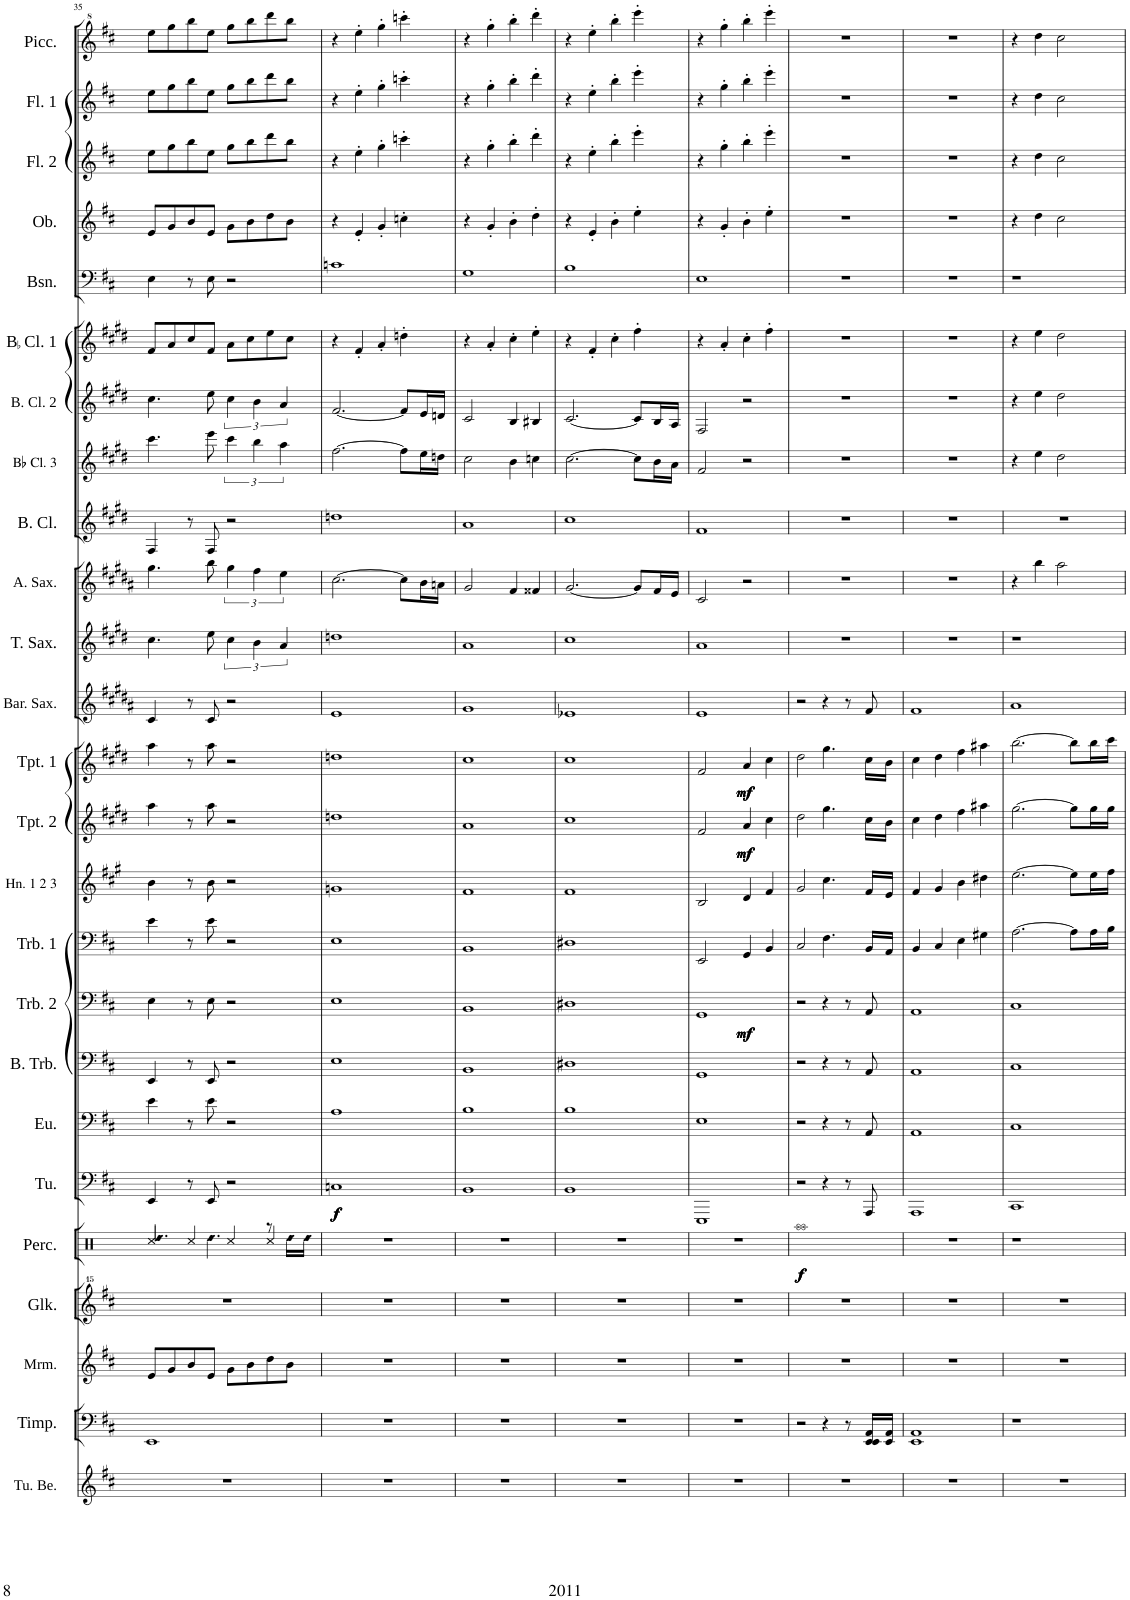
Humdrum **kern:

**kern	**kern	**kern	**kern	**kern	**dynam	**kern	**dynam	**kern	**kern	**kern	**dynam	**kern	**kern	**kern	**dynam	**kern	**dynam	**kern	**kern	**kern	**kern	**kern	**kern	**kern	**kern	**kern	**kern	**kern	**kern
*part25	*part24	*part23	*part22	*part21	*part21	*part20	*part20	*part19	*part18	*part17	*part17	*part16	*part15	*part14	*part14	*part13	*part13	*part12	*part11	*part10	*part9	*part8	*part7	*part6	*part5	*part4	*part3	*part2	*part1
*staff25	*staff24	*staff23	*staff22	*staff21	*staff21	*staff20	*staff20	*staff19	*staff18	*staff17	*staff17	*staff16	*staff15	*staff14	*staff14	*staff13	*staff13	*staff12	*staff11	*staff10	*staff9	*staff8	*staff7	*staff6	*staff5	*staff4	*staff3	*staff2	*staff1
*I"Tubular Bells	*I"Timpani	*I"Marimba	*I"Glockenspiel	*I"Percussion	*	*I"Tuba	*	*I"Euphonium	*I"Bass Trombone	*I"Trombone 2	*	*I"Trombone 1	*I"Horn 1 2 3	*I"BaccidentalFlat Trumpet 2	*	*I"BaccidentalFlat Trumpet 1	*	*I"Baritone Saxophone	*I"Tenor Saxophone	*I"Alto Saxophone	*I"Bass Clarinet	*I"Bb Clarinet 3	*I"BaccidentalFlat Clarinet 2	*I"BaccidentalFlat Clarinet 1	*I"Bassoon	*I"Oboe	*I"Flute 2	*I"Flute 1	*I"Piccolo
*I'Tu. Be.	*I'Timp.	*I'Mrm.	*I'Glk.	*I'Perc.	*	*I'Tu.	*	*I'Eu.	*I'B. Trb.	*I'Trb. 2	*	*I'Trb. 1	*I'Hn. 1 2 3	*I'Tpt. 2	*	*I'Tpt. 1	*	*I'Bar. Sax.	*I'T. Sax.	*I'A. Sax.	*I'B. Cl.	*I'Bb Cl. 3	*I'B. Cl. 2	*I'BaccidentalFlat Cl. 1	*I'Bsn.	*I'Ob.	*I'Fl. 2	*I'Fl. 1	*I'Picc.
!!LO:PB:g=z
*clefG2	*clefF4	*clefG2	*clefG^^2	*clefX	*	*clefF4	*	*clefF4	*clefF4	*clefF4	*	*clefF4	*clefG2	*clefG2	*	*clefG2	*	*clefG2	*clefG2	*clefG2	*clefG2	*clefG2	*clefG2	*clefG2	*clefF4	*clefG2	*clefG2	*clefG2	*clefG^2
*	*	*	*	*	*	*	*	*	*	*	*	*	*Trd4c7	*Trd1c2	*	*Trd1c2	*	*Trd12c21	*Trd8c14	*Trd5c9	*Trd8c14	*Trd1c2	*Trd1c2	*Trd1c2	*	*	*	*	*Trd-7c-12
*k[f#c#]	*k[f#c#]	*k[f#c#]	*k[f#c#]	*k[]	*	*k[f#c#]	*	*k[f#c#]	*k[f#c#]	*k[f#c#]	*	*k[f#c#]	*k[f#c#g#]	*k[f#c#g#d#]	*	*k[f#c#g#d#]	*	*k[f#c#g#d#a#]	*k[f#c#g#d#]	*k[f#c#g#d#a#]	*k[f#c#g#d#]	*k[f#c#g#d#]	*k[f#c#g#d#]	*k[f#c#g#d#]	*k[f#c#]	*k[f#c#]	*k[f#c#]	*k[f#c#]	*k[f#c#]
*M4/4	*M4/4	*M4/4	*M4/4	*M4/4	*	*M4/4	*	*M4/4	*M4/4	*M4/4	*	*M4/4	*M4/4	*M4/4	*	*M4/4	*	*M4/4	*M4/4	*M4/4	*M4/4	*M4/4	*M4/4	*M4/4	*M4/4	*M4/4	*M4/4	*M4/4	*M4/4
=35	=35	=35	=35	=35	=35	=35	=35	=35	=35	=35	=35	=35	=35	=35	=35	=35	=35	=35	=35	=35	=35	=35	=35	=35	=35	=35	=35	=35	=35
!	!	!	!	!LO:N:head=diamond	!	!	!	!	!	!	!	!	!	!	!	!	!	!	!	!	!	!	!	!	!	!	!	!	!
*	*	*	*	*^	*	*	*	*	*	*	*	*	*	*	*	*	*	*	*	*	*	*	*	*	*	*	*	*	*
1r	1EE	8e/L	1r	4.Rdd/	4Rcc/	.	4EE/	.	4e\	4EE/	4E\	.	4e\	4b\	4aa\	.	4aa\	.	4c#/	4.cc#\	4.gg#\	4F#/	4.ccc#\	4.cc#\	8f#/L	4E\	8e/L	8ee\L	8ee\L	8eee\L
.	.	8g/	.	.	.	.	.	.	.	.	.	.	.	.	.	.	.	.	.	.	.	.	.	.	8a/	.	8g/	8gg\	8gg\	8ggg\
.	.	8b/	.	.	4Rcc/	.	8r	.	8r	8r	8r	.	8r	8r	8r	.	8r	.	8r	.	.	8r	.	.	8cc#/	8r	8b/	8bb\	8bb\	8bbb\
!	!	!	!	!LO:N:head=diamond	!	!	!	!	!	!	!	!	!	!	!	!	!	!	!	!	!	!	!	!	!	!	!	!	!	!
.	.	8e/J	.	4.Rdd\	.	.	8EE/	.	8e\	8EE/	8E\	.	8e\	8b\	8aa\	.	8aa\	.	8c#/	8ee\	8bb\	8F#/	8eee\	8ee\	8f#/J	8E\	8e/J	8ee\J	8ee\J	8eee\J
.	.	8g\L	.	.	4Rcc/	.	2r	.	2r	2r	2r	.	2r	2r	2r	.	2r	.	2r	6cc#\	6gg#\	2r	6ccc#\	6cc#\	8a\L	2r	8g\L	8gg\L	8gg\L	8ggg\L
.	.	8b\	.	.	.	.	.	.	.	.	.	.	.	.	.	.	.	.	.	.	.	.	.	.	8cc#\	.	8b\	8bb\	8bb\	8bbb\
.	.	.	.	.	.	.	.	.	.	.	.	.	.	.	.	.	.	.	.	6b\	6ff#\	.	6bb\	6b\	.	.	.	.	.	.
.	.	8dd\	.	8r	4Rcc/	.	.	.	.	.	.	.	.	.	.	.	.	.	.	.	.	.	.	.	8ee\	.	8dd\	8ddd\	8ddd\	8dddd\
.	.	.	.	.	.	.	.	.	.	.	.	.	.	.	.	.	.	.	.	6a/	6ee\	.	6aa\	6a/	.	.	.	.	.	.
!	!	!	!	!LO:N:head=diamond	!	!	!	!	!	!	!	!	!	!	!	!	!	!	!	!	!	!	!	!	!	!	!	!	!	!
.	.	8b\J	.	16Rdd\LL	.	.	.	.	.	.	.	.	.	.	.	.	.	.	.	.	.	.	.	.	8cc#\J	.	8b\J	8bb\J	8bb\J	8bbb\J
!	!	!	!	!LO:N:head=diamond	!	!	!	!	!	!	!	!	!	!	!	!	!	!	!	!	!	!	!	!	!	!	!	!	!	!
.	.	.	.	16Rdd\JJ	.	.	.	.	.	.	.	.	.	.	.	.	.	.	.	.	.	.	.	.	.	.	.	.	.	.
*	*	*	*	*v	*v	*	*	*	*	*	*	*	*	*	*	*	*	*	*	*	*	*	*	*	*	*	*	*	*	*
=36	=36	=36	=36	=36	=36	=36	=36	=36	=36	=36	=36	=36	=36	=36	=36	=36	=36	=36	=36	=36	=36	=36	=36	=36	=36	=36	=36	=36	=36
!	!	!	!	!	!	!	!LO:DY:b	!	!	!	!	!	!	!	!	!	!	!	!	!	!	!	!	!	!	!	!	!	!
!	!	!	!	!	!	!	!LO:DY:n=1:b	!	!	!	!	!	!	!	!	!	!	!	!	!	!	!	!	!	!	!	!	!	!
!	!	!	!	!	!	!	!LO:DY:n=2:b	!	!	!	!	!	!	!	!	!	!	!	!	!	!	!	!	!	!	!	!	!	!
!	!	!	!	!	!	!	!LO:DY:n=3:b	!	!	!	!	!	!	!	!	!	!	!	!	!	!	!	!	!	!	!	!	!	!
1r	1r	1r	1r	1r	.	1Cn	f f f f	1A	1E	1E	.	1E	1gn	1ddn	.	1ddn	.	1e	1ddn	[2.cc#\	1ddn	[2.ff#\	[2.f#/	4r	1cn	4r	4r	4r	4r
.	.	.	.	.	.	.	.	.	.	.	.	.	.	.	.	.	.	.	.	.	.	.	.	4f#'/	.	4e'/	4ee'\	4ee'\	4eee'\
.	.	.	.	.	.	.	.	.	.	.	.	.	.	.	.	.	.	.	.	.	.	.	.	4a'/	.	4g'/	4gg'\	4gg'\	4ggg'\
.	.	.	.	.	.	.	.	.	.	.	.	.	.	.	.	.	.	.	.	8cc#\L]	.	8ff#\L]	8f#/L]	4ddn'\	.	4ccn'\	4cccn'\	4cccn'\	4ccccn'\
.	.	.	.	.	.	.	.	.	.	.	.	.	.	.	.	.	.	.	.	16b\L	.	16ee\L	16e/L	.	.	.	.	.	.
.	.	.	.	.	.	.	.	.	.	.	.	.	.	.	.	.	.	.	.	16an\JJ	.	16ddn\JJ	16dn/JJ	.	.	.	.	.	.
=37	=37	=37	=37	=37	=37	=37	=37	=37	=37	=37	=37	=37	=37	=37	=37	=37	=37	=37	=37	=37	=37	=37	=37	=37	=37	=37	=37	=37	=37
1r	1r	1r	1r	1r	.	1BB	.	1B	1BB	1BB	.	1BB	1f#	1a	.	1cc#	.	1g#	1a	2g#/	1a	2cc#\	2c#/	4r	1G	4r	4r	4r	4r
.	.	.	.	.	.	.	.	.	.	.	.	.	.	.	.	.	.	.	.	.	.	.	.	4a'/	.	4g'/	4gg'\	4gg'\	4ggg'\
.	.	.	.	.	.	.	.	.	.	.	.	.	.	.	.	.	.	.	.	4f#/	.	4b\	4B/	4cc#'\	.	4b'\	4bb'\	4bb'\	4bbb'\
.	.	.	.	.	.	.	.	.	.	.	.	.	.	.	.	.	.	.	.	4f##X/	.	4ccn\	4B#X/	4ee'\	.	4dd'\	4ddd'\	4ddd'\	4dddd'\
=38	=38	=38	=38	=38	=38	=38	=38	=38	=38	=38	=38	=38	=38	=38	=38	=38	=38	=38	=38	=38	=38	=38	=38	=38	=38	=38	=38	=38	=38
1r	1r	1r	1r	1r	.	1BB	.	1B	1D#X	1D#X	.	1D#X	1f#	1cc#	.	1cc#	.	1e-X	1cc#	[2.g#/	1cc#	[2.cc#\	[2.c#/	4r	1B	4r	4r	4r	4r
.	.	.	.	.	.	.	.	.	.	.	.	.	.	.	.	.	.	.	.	.	.	.	.	4f#'/	.	4e'/	4ee'\	4ee'\	4eee'\
.	.	.	.	.	.	.	.	.	.	.	.	.	.	.	.	.	.	.	.	.	.	.	.	4cc#'\	.	4b'\	4bb'\	4bb'\	4bbb'\
.	.	.	.	.	.	.	.	.	.	.	.	.	.	.	.	.	.	.	.	8g#/L]	.	8cc#\L]	8c#/L]	4ff#'\	.	4ee'\	4eee'\	4eee'\	4eeee'\
.	.	.	.	.	.	.	.	.	.	.	.	.	.	.	.	.	.	.	.	16f#/L	.	16b\L	16B/L	.	.	.	.	.	.
.	.	.	.	.	.	.	.	.	.	.	.	.	.	.	.	.	.	.	.	16e/JJ	.	16a\JJ	16A/JJ	.	.	.	.	.	.
=39	=39	=39	=39	=39	=39	=39	=39	=39	=39	=39	=39	=39	=39	=39	=39	=39	=39	=39	=39	=39	=39	=39	=39	=39	=39	=39	=39	=39	=39
*	*	*	*	*	*	*	*	*	*	*^	*	*	*	*	*	*	*	*	*	*	*	*	*	*	*	*	*	*	*
1r	1r	1r	1r	1r	.	1EEE	.	1E	1GG	1GG	2ryy	.	2EE/	2B/	2f#/	.	2f#/	.	1e	1a	2c#/	1f#	2f#/	2F#/	4r	1E	4r	4r	4r	4r
.	.	.	.	.	.	.	.	.	.	.	.	.	.	.	.	.	.	.	.	.	.	.	.	.	4a'/	.	4g'/	4gg'\	4gg'\	4ggg'\
!	!	!	!	!	!	!	!	!	!	!	!	!LO:DY:b	!	!	!	!	!	!	!	!	!	!	!	!	!	!	!	!	!	!
!	!	!	!	!	!	!	!	!	!	!	!	!LO:DY:n=1:b	!	!	!	!	!	!	!	!	!	!	!	!	!	!	!	!	!	!
!	!	!	!	!	!	!	!	!	!	!	!	!LO:DY:n=2:b	!	!	!	!	!	!	!	!	!	!	!	!	!	!	!	!	!	!
!	!	!	!	!	!	!	!	!	!	!	!	!LO:DY:n=3:b	!	!	!	!LO:DY:b	!	!	!	!	!	!	!	!	!	!	!	!	!	!
!	!	!	!	!	!	!	!	!	!	!	!	!	!	!	!	!LO:DY:n=1:b	!	!	!	!	!	!	!	!	!	!	!	!	!	!
!	!	!	!	!	!	!	!	!	!	!	!	!	!	!	!	!LO:DY:n=2:b	!	!	!	!	!	!	!	!	!	!	!	!	!	!
!	!	!	!	!	!	!	!	!	!	!	!	!	!	!	!	!LO:DY:n=3:b	!	!LO:DY:b	!	!	!	!	!	!	!	!	!	!	!	!
!	!	!	!	!	!	!	!	!	!	!	!	!	!	!	!	!	!	!LO:DY:n=1:b	!	!	!	!	!	!	!	!	!	!	!	!
!	!	!	!	!	!	!	!	!	!	!	!	!	!	!	!	!	!	!LO:DY:n=2:b	!	!	!	!	!	!	!	!	!	!	!	!
!	!	!	!	!	!	!	!	!	!	!	!	!	!	!	!	!	!	!LO:DY:n=3:b	!	!	!	!	!	!	!	!	!	!	!	!
.	.	.	.	.	.	.	.	.	.	.	2ryy	mf mf mf mf	4GG/	4d/	4a/	mf mf mf mf	4a/	mf mf mf mf	.	.	2r	.	2r	2r	4cc#'\	.	4b'\	4bb'\	4bb'\	4bbb'\
.	.	.	.	.	.	.	.	.	.	.	.	.	4BB/	4f#/	4cc#\	.	4cc#\	.	.	.	.	.	.	.	4ff#'\	.	4ee'\	4eee'\	4eee'\	4eeee'\
=40	=40	=40	=40	=40	=40	=40	=40	=40	=40	=40	=40	=40	=40	=40	=40	=40	=40	=40	=40	=40	=40	=40	=40	=40	=40	=40	=40	=40	=40	=40
!	!	!	!	!	!LO:DY:b	!	!	!	!	!	!	!	!	!	!	!	!	!	!	!	!	!	!	!	!	!	!	!	!	!
!	!	!	!	!	!LO:DY:n=1:b	!	!	!	!	!	!	!	!	!	!	!	!	!	!	!	!	!	!	!	!	!	!	!	!	!
!	!	!	!	!	!LO:DY:n=2:b	!	!	!	!	!	!	!	!	!	!	!	!	!	!	!	!	!	!	!	!	!	!	!	!	!
!	!	!	!	!	!LO:DY:n=3:b	!	!	!	!	!	!	!	!	!	!	!	!	!	!	!	!	!	!	!	!	!	!	!	!	!
*	*	*	*	*	*	*	*	*	*	*v	*v	*	*	*	*	*	*	*	*	*	*	*	*	*	*	*	*	*	*	*
1r	2r	1r	1r	1Raa	f f f f	2r	.	2r	2r	2r	.	2C#/	2g#/	2dd#\	.	2dd#\	.	2r	1r	1r	1r	1r	1r	1r	1r	1r	1r	1r	1r
.	4r	.	.	.	.	4r	.	4r	4r	4r	.	4.F#\	4.cc#\	4.gg#\	.	4.gg#\	.	4r	.	.	.	.	.	.	.	.	.	.	.
.	8r	.	.	.	.	8r	.	8r	8r	8r	.	.	.	.	.	.	.	8r	.	.	.	.	.	.	.	.	.	.	.
.	16EE/ 16EE/ 16AA/LL	.	.	.	.	8AAA/	.	8AA/	8AA/	8AA/	.	16BB/LL	16f#/LL	16cc#\LL	.	16cc#\LL	.	8f#/	.	.	.	.	.	.	.	.	.	.	.
.	16EE/ 16AA/JJ	.	.	.	.	.	.	.	.	.	.	16AA/JJ	16e/JJ	16b\JJ	.	16b\JJ	.	.	.	.	.	.	.	.	.	.	.	.	.
=41	=41	=41	=41	=41	=41	=41	=41	=41	=41	=41	=41	=41	=41	=41	=41	=41	=41	=41	=41	=41	=41	=41	=41	=41	=41	=41	=41	=41	=41
1r	1EE 1AA	1r	1r	1r	.	1AAA	.	1AA	1AA	1AA	.	4BB/	4f#/	4cc#\	.	4cc#\	.	1f#	1r	1r	1r	1r	1r	1r	1r	1r	1r	1r	1r
.	.	.	.	.	.	.	.	.	.	.	.	4C#/	4g#/	4dd#\	.	4dd#\	.	.	.	.	.	.	.	.	.	.	.	.	.
.	.	.	.	.	.	.	.	.	.	.	.	4E\	4b\	4ff#\	.	4ff#\	.	.	.	.	.	.	.	.	.	.	.	.	.
.	.	.	.	.	.	.	.	.	.	.	.	4G#X\	4dd#X\	4aa#X\	.	4aa#X\	.	.	.	.	.	.	.	.	.	.	.	.	.
=42	=42	=42	=42	=42	=42	=42	=42	=42	=42	=42	=42	=42	=42	=42	=42	=42	=42	=42	=42	=42	=42	=42	=42	=42	=42	=42	=42	=42	=42
1r	1r	1r	1r	1r	.	1CC#	.	1C#	1C#	1C#	.	[2.A\	[2.ee\	[2.gg#\	.	[2.bb\	.	1a#	1r	4r	1r	4r	4r	4r	1r	4r	4r	4r	4r
.	.	.	.	.	.	.	.	.	.	.	.	.	.	.	.	.	.	.	.	4bb\	.	4ee\	4ee\	4ee\	.	4dd\	4dd\	4dd\	4ddd\
.	.	.	.	.	.	.	.	.	.	.	.	.	.	.	.	.	.	.	.	2aa#\	.	2dd#\	2dd#\	2dd#\	.	2cc#\	2cc#\	2cc#\	2ccc#\
.	.	.	.	.	.	.	.	.	.	.	.	8A\L]	8ee\L]	8gg#\L]	.	8bb\L]	.	.	.	.	.	.	.	.	.	.	.	.	.
.	.	.	.	.	.	.	.	.	.	.	.	16A\L	16ee\L	16gg#\L	.	16bb\L	.	.	.	.	.	.	.	.	.	.	.	.	.
.	.	.	.	.	.	.	.	.	.	.	.	16B\JJ	16ff#\JJ	16gg#\JJ	.	16ccc#\JJ	.	.	.	.	.	.	.	.	.	.	.	.	.
=	=	=	=	=	=	=	=	=	=	=	=	=	=	=	=	=	=	=	=	=	=	=	=	=	=	=	=	=	=
*-	*-	*-	*-	*-	*-	*-	*-	*-	*-	*-	*-	*-	*-	*-	*-	*-	*-	*-	*-	*-	*-	*-	*-	*-	*-	*-	*-	*-	*-
